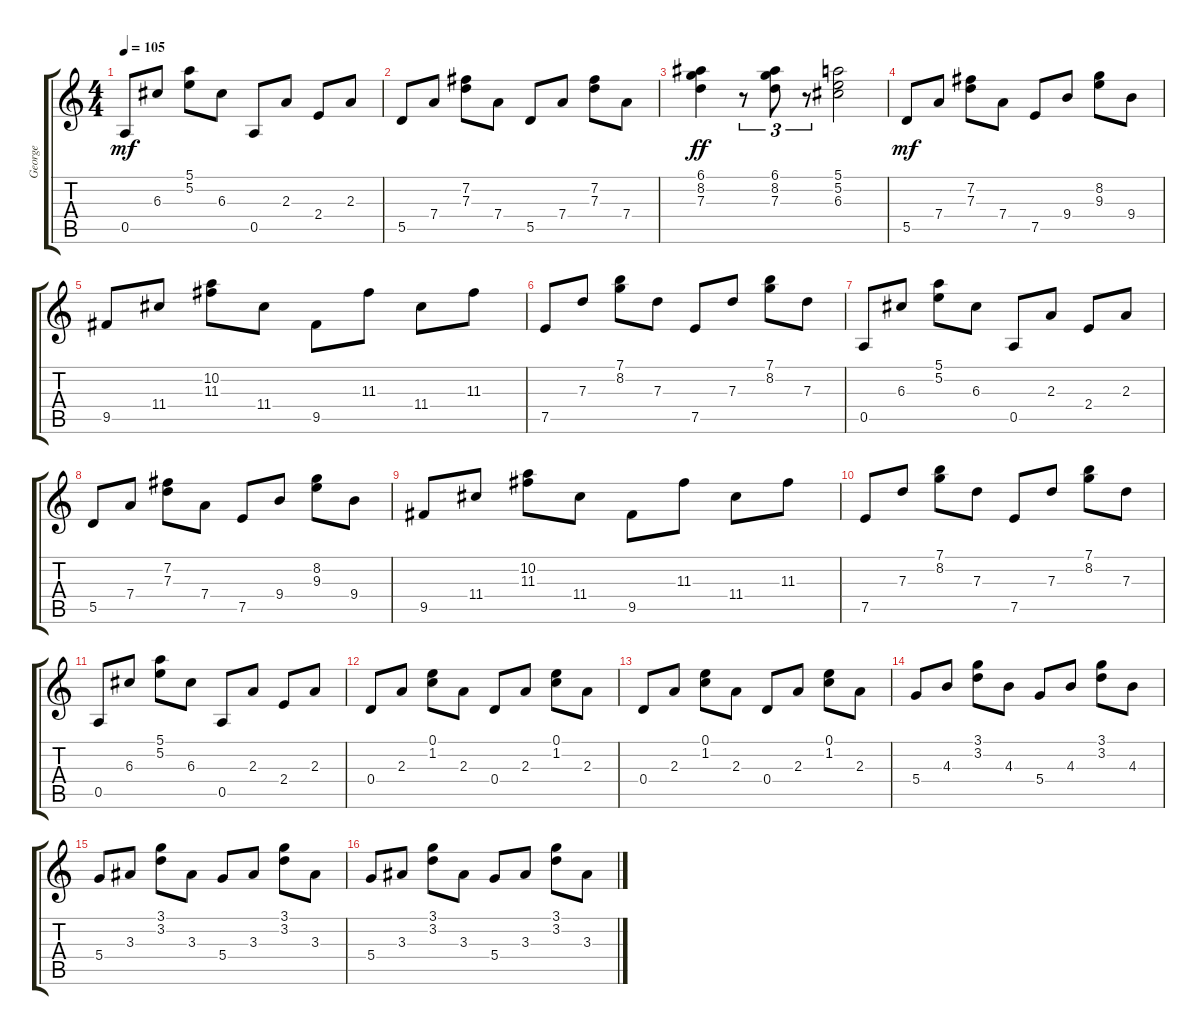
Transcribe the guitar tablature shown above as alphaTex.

\track ("George" "George") {instrument electricguitarjazz}
\staff {score tabs}
\tuning (E4 B3 G3 D3 A2 E2) {hide}
\ts (4 4)
\tempo 105
\clef g2
\ks c
0.5.8{dy mf} 6.3.8 (5.1 5.2).8 6.3.8 0.5.8 2.3.8 2.4.8 2.3.8 |
5.5.8 7.4.8 (7.2 7.3).8 7.4.8 5.5.8 7.4.8 (7.2 7.3).8 7.4.8 |
(6.1 8.2 7.3).4{dy ff} r.8{tu (3 2)} (6.1 8.2 7.3).8{tu (3 2)} r.8{tu (3 2)} (5.1 5.2 6.3).2 |
5.5.8{dy mf} 7.4.8 (7.2 7.3).8 7.4.8 7.5.8 9.4.8 (8.2 9.3).8 9.4.8 |
9.5.8 11.4.8 (10.2 11.3).8 11.4.8 9.5.8 11.3.8 11.4.8 11.3.8 |
7.5.8 7.3.8 (7.1 8.2).8 7.3.8 7.5.8 7.3.8 (7.1 8.2).8 7.3.8 |
0.5.8 6.3.8 (5.1 5.2).8 6.3.8 0.5.8 2.3.8 2.4.8 2.3.8 |
5.5.8 7.4.8 (7.2 7.3).8 7.4.8 7.5.8 9.4.8 (8.2 9.3).8 9.4.8 |
9.5.8 11.4.8 (10.2 11.3).8 11.4.8 9.5.8 11.3.8 11.4.8 11.3.8 |
7.5.8 7.3.8 (7.1 8.2).8 7.3.8 7.5.8 7.3.8 (7.1 8.2).8 7.3.8 |
0.5.8 6.3.8 (5.1 5.2).8 6.3.8 0.5.8 2.3.8 2.4.8 2.3.8 |
0.4.8 2.3.8 (0.1 1.2).8 2.3.8 0.4.8 2.3.8 (0.1 1.2).8 2.3.8 |
0.4.8 2.3.8 (0.1 1.2).8 2.3.8 0.4.8 2.3.8 (0.1 1.2).8 2.3.8 |
5.4.8 4.3.8 (3.1 3.2).8 4.3.8 5.4.8 4.3.8 (3.1 3.2).8 4.3.8 |
5.4.8 3.3.8 (3.1 3.2).8 3.3.8 5.4.8 3.3.8 (3.1 3.2).8 3.3.8 |
5.4.8 3.3.8 (3.1 3.2).8 3.3.8 5.4.8 3.3.8 (3.1 3.2).8 3.3.8
